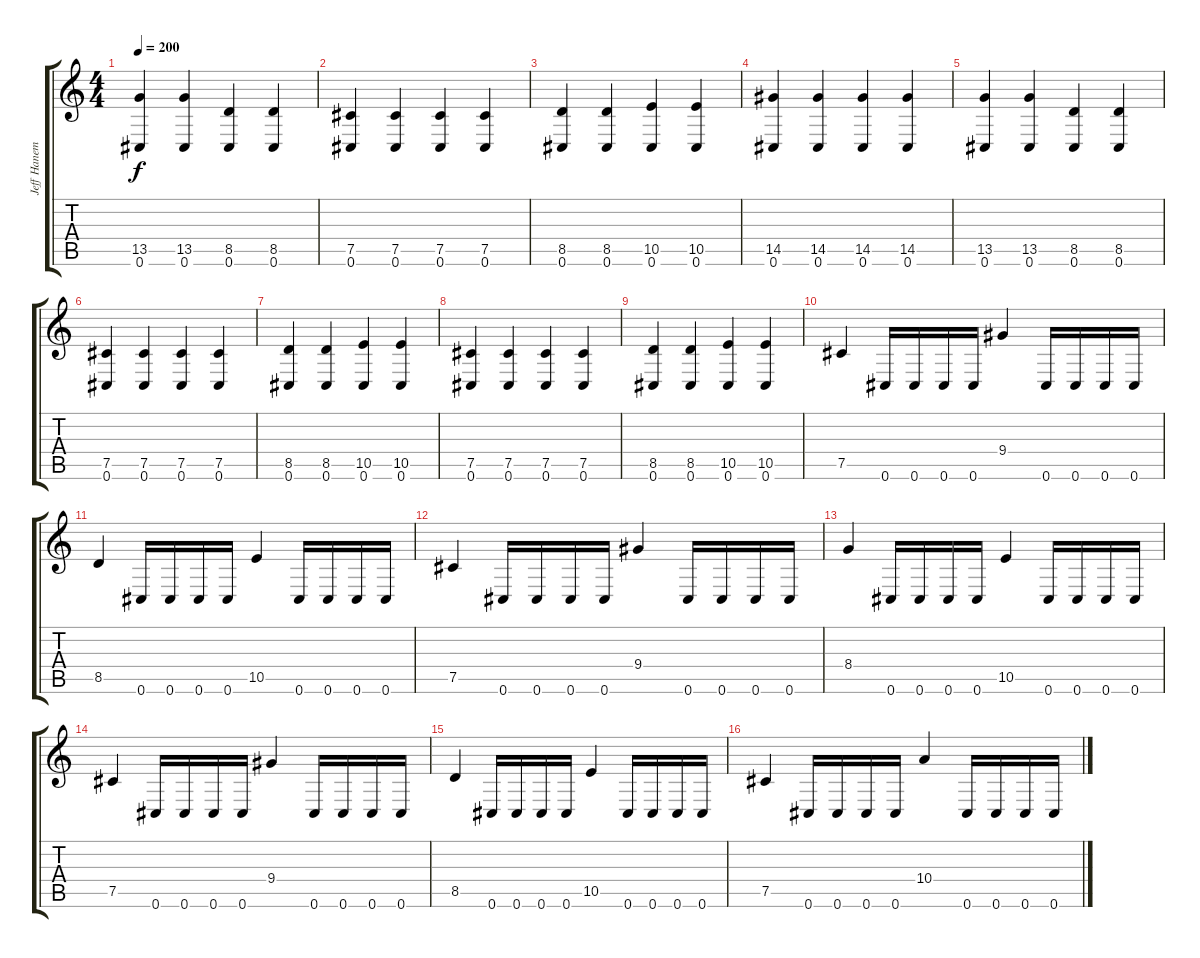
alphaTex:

\track ("Jeff Hanemann" "Jeff Hanem") {instrument distortionguitar}
\staff {score tabs}
\tuning (Db4 Ab3 E3 B2 Gb2 Db2) {hide}
\ts (4 4)
\tempo 200
\clef g2
\ks c
(13.5 0.6).4{dy f} (13.5 0.6).4 (8.5 0.6).4 (8.5 0.6).4 |
(7.5 0.6).4 (7.5 0.6).4 (7.5 0.6).4 (7.5 0.6).4 |
(8.5 0.6).4 (8.5 0.6).4 (10.5 0.6).4 (10.5 0.6).4 |
(14.5 0.6).4 (14.5 0.6).4 (14.5 0.6).4 (14.5 0.6).4 |
(13.5 0.6).4 (13.5 0.6).4 (8.5 0.6).4 (8.5 0.6).4 |
(7.5 0.6).4 (7.5 0.6).4 (7.5 0.6).4 (7.5 0.6).4 |
(8.5 0.6).4 (8.5 0.6).4 (10.5 0.6).4 (10.5 0.6).4 |
(7.5 0.6).4 (7.5 0.6).4 (7.5 0.6).4 (7.5 0.6).4 |
(8.5 0.6).4 (8.5 0.6).4 (10.5 0.6).4 (10.5 0.6).4 |
7.5.4 0.6.16 0.6.16 0.6.16 0.6.16 9.4.4 0.6.16 0.6.16 0.6.16 0.6.16 |
8.5.4 0.6.16 0.6.16 0.6.16 0.6.16 10.5.4 0.6.16 0.6.16 0.6.16 0.6.16 |
7.5.4 0.6.16 0.6.16 0.6.16 0.6.16 9.4.4 0.6.16 0.6.16 0.6.16 0.6.16 |
8.4.4 0.6.16 0.6.16 0.6.16 0.6.16 10.5.4 0.6.16 0.6.16 0.6.16 0.6.16 |
7.5.4 0.6.16 0.6.16 0.6.16 0.6.16 9.4.4 0.6.16 0.6.16 0.6.16 0.6.16 |
8.5.4 0.6.16 0.6.16 0.6.16 0.6.16 10.5.4 0.6.16 0.6.16 0.6.16 0.6.16 |
7.5.4 0.6.16 0.6.16 0.6.16 0.6.16 10.4.4 0.6.16 0.6.16 0.6.16 0.6.16
